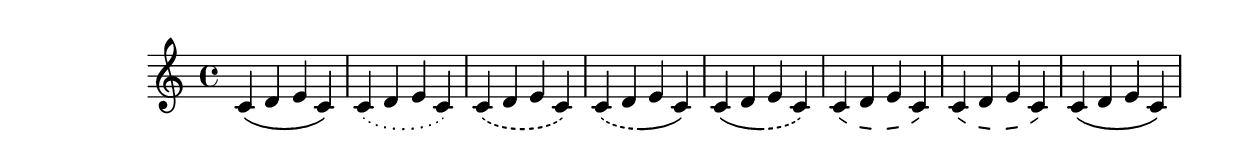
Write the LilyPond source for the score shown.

\version "2.17.6"
\header { texidoc = "
The appearance of phrasing slurs may be changed from solid to dotted or dashed.
"
}

\relative c'{
  c\( d e  c\) |
  \phrasingSlurDotted
  c\( d e  c\) |
  \phrasingSlurDashed
  c\( d e  c\) |
  \phrasingSlurHalfDashed
  c\( d e  c\) |
  \phrasingSlurHalfSolid
  c\( d e  c\) |
  \phrasingSlurDashPattern #0.4 #2.0
  c\( d e  c\) |
  \once \override Slur.dash-definition = #'((0 0.25 1 1)
                                              (0.3 0.7 0.4 0.75)
                                              (0.75 1.0 1.0 1.0))
  c\( d e  c\) |
  \phrasingSlurSolid
  c\( d e  c\) |
}






